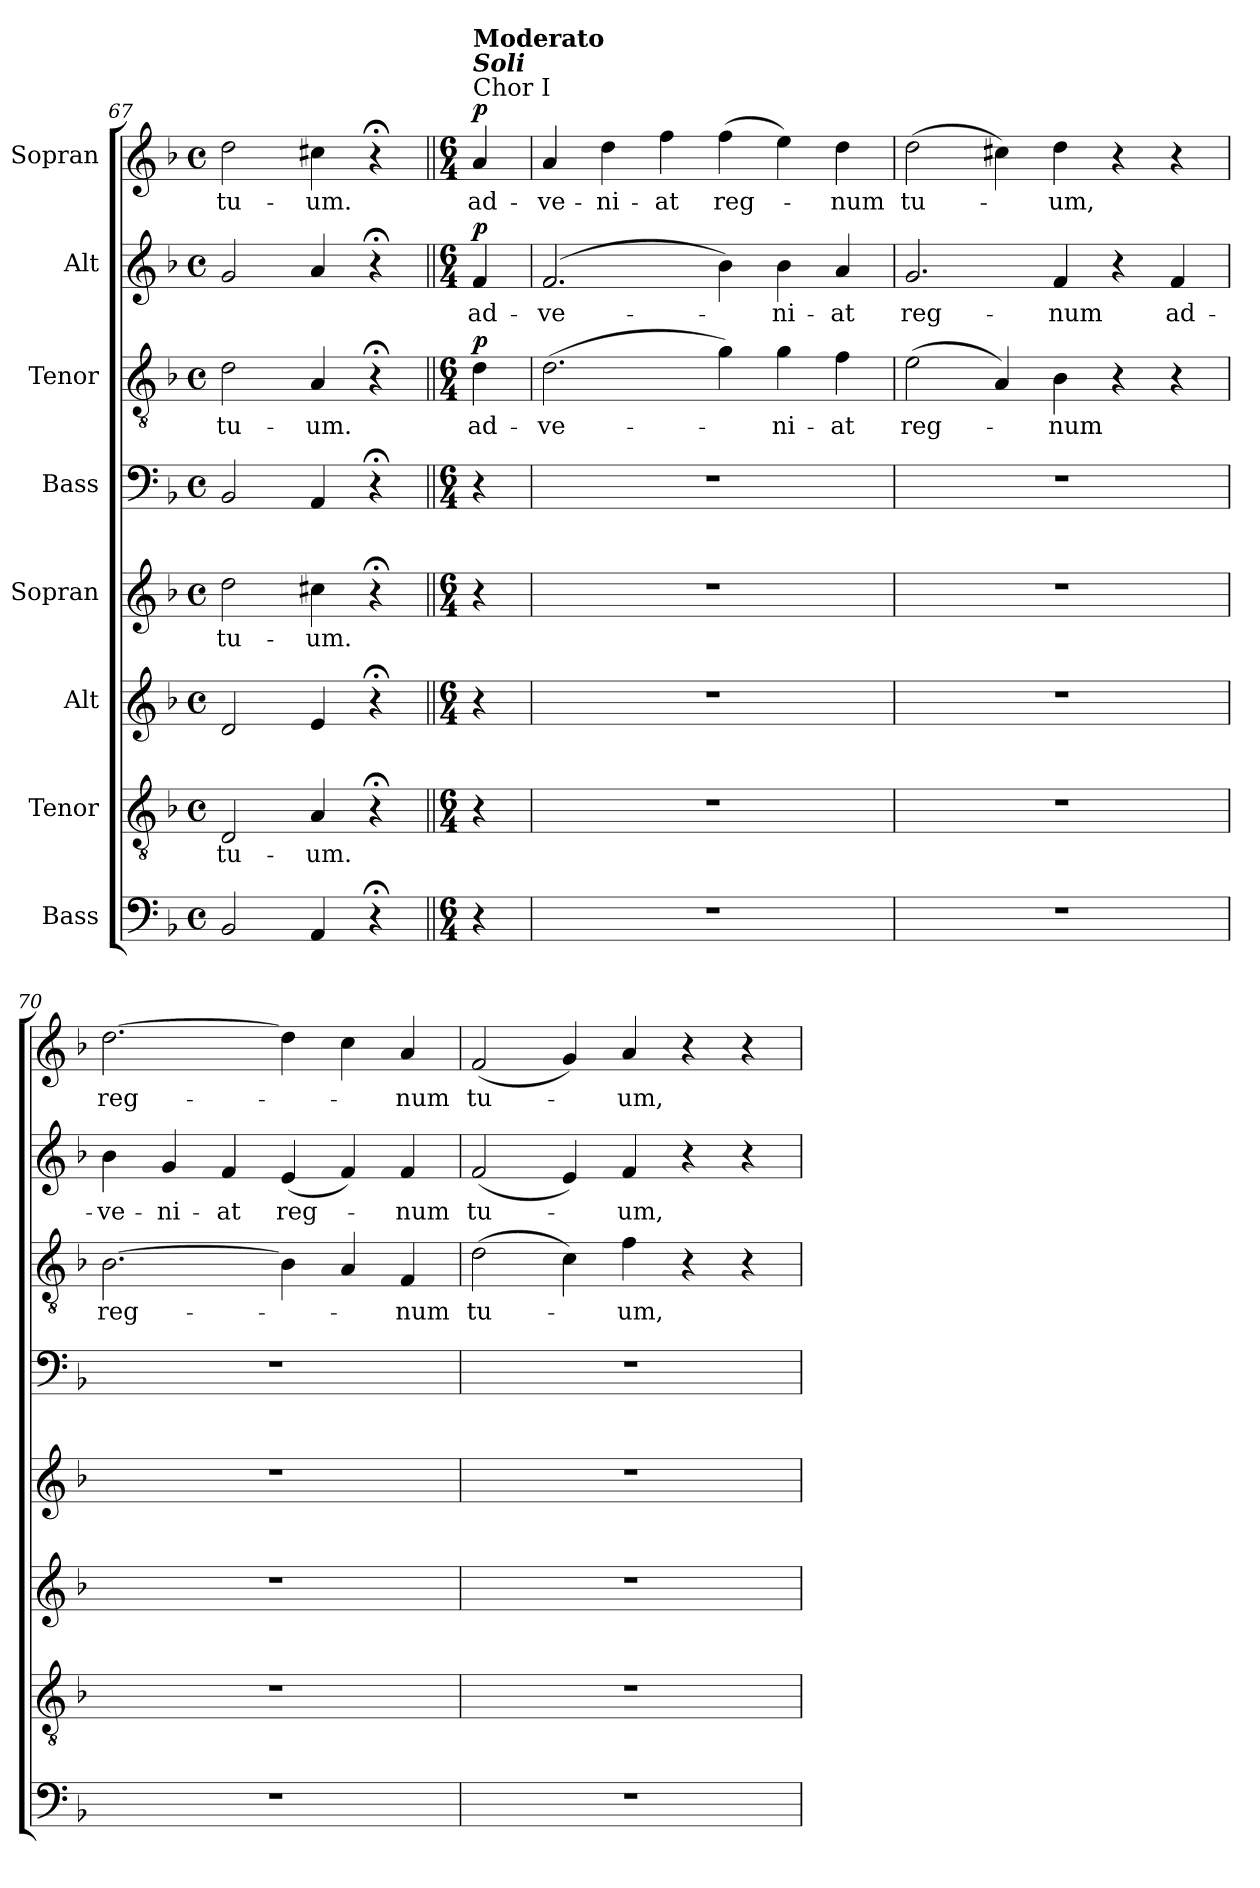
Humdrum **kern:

**kern	**kern	**text	**kern	**kern	**text	**kern	**kern	**text	**dynam	**kern	**text	**dynam	**kern	**text	**dynam
*part8	*part7	*part7	*part6	*part5	*part5	*part4	*part3	*part3	*part3	*part2	*part2	*part2	*part1	*part1	*part1
*staff8	*staff7	*staff7	*staff6	*staff5	*staff5	*staff4	*staff3	*staff3	*staff3	*staff2	*staff2	*staff2	*staff1	*staff1	*staff1
*I"Bass	*I"Tenor	*	*I"Alt	*I"Sopran	*	*I"Bass	*I"Tenor	*	*	*I"Alt	*	*	*I"Sopran	*	*
*clefF4	*clefGv2	*	*clefG2	*clefG2	*	*clefF4	*clefGv2	*	*	*clefG2	*	*	*clefG2	*	*
*k[b-]	*k[b-]	*	*k[b-]	*k[b-]	*	*k[b-]	*k[b-]	*	*	*k[b-]	*	*	*k[b-]	*	*
*M4/4	*M4/4	*	*M4/4	*M4/4	*	*M4/4	*M4/4	*	*	*M4/4	*	*	*M4/4	*	*
*met(c)	*met(c)	*	*met(c)	*met(c)	*	*met(c)	*met(c)	*	*	*met(c)	*	*	*met(c)	*	*
=67	=67	=67	=67	=67	=67	=67	=67	=67	=67	=67	=67	=67	=67	=67	=67
!	!	!LO:LY:b	!	!	!LO:LY:b	!	!	!LO:LY:b	!	!	!	!	!	!LO:LY:b	!
2BB-/	2D/	tu-	2d/	2dd\	tu-	2BB-/	2d\	tu-	.	2g/	.	.	2dd\	tu-	.
!	!	!LO:LY:b	!	!	!LO:LY:b	!	!	!LO:LY:b	!	!	!	!	!	!LO:LY:b	!
4AA/	4A/	-um.	4e/	4cc#X\	-um.	4AA/	4A/	-um.	.	4a/	.	.	4cc#X\	-um.	.
4r;<	4r;<	.	4r;<	4r;<	.	4r;<	4r;<	.	.	4r;<	.	.	4r;<	.	.
!!LO:PB:g=z
=67X1||	=67X1||	=67X1||	=67X1||	=67X1||	=67X1||	=67X1||	=67X1||	=67X1||	=67X1||	=67X1||	=67X1||	=67X1||	=67X1||	=67X1||	=67X1||
*M6/4	*M6/4	*	*M6/4	*M6/4	*	*M6/4	*M6/4	*	*	*M6/4	*	*	*M6/4	*	*
!	!	!	!	!	!	!	!	!	!	!	!	!	!LO:TX:a:t=Chor I	!	!
!	!	!	!	!	!	!	!	!	!	!	!	!	!LO:TX:a:Bi:t=Soli	!	!
!	!	!	!	!	!	!	!	!	!	!	!	!	!LO:TX:a:B:t=Moderato	!	!
!	!	!	!	!	!	!	!	!LO:LY:b	!LO:DY:a	!	!LO:LY:b	!LO:DY:a	!	!LO:LY:b	!LO:DY:a
4r	4r	.	4r	4r	.	4r	4d\	ad-	p	4f/	ad-	p	4a/	ad-	p
=68	=68	=68	=68	=68	=68	=68	=68	=68	=68	=68	=68	=68	=68	=68	=68
!	!	!	!	!	!	!	!	!LO:LY:b	!	!	!LO:LY:b	!	!	!LO:LY:b	!
1.r	1.r	.	1.r	1.r	.	1.r	(2.d\	-ve-	.	(2.f/	-ve-	.	4a/	-ve-	.
!	!	!	!	!	!	!	!	!	!	!	!	!	!	!LO:LY:b	!
.	.	.	.	.	.	.	.	.	.	.	.	.	4dd\	-ni-	.
!	!	!	!	!	!	!	!	!	!	!	!	!	!	!LO:LY:b	!
.	.	.	.	.	.	.	.	.	.	.	.	.	4ff\	-at	.
!	!	!	!	!	!	!	!	!	!	!	!	!	!	!LO:LY:b	!
.	.	.	.	.	.	.	4g\)	.	.	4b-\)	.	.	(4ff\	reg-	.
!	!	!	!	!	!	!	!	!LO:LY:b	!	!	!LO:LY:b	!	!	!	!
.	.	.	.	.	.	.	4g\	-ni-	.	4b-\	-ni-	.	4ee\)	.	.
!	!	!	!	!	!	!	!	!LO:LY:b	!	!	!LO:LY:b	!	!	!LO:LY:b	!
.	.	.	.	.	.	.	4f\	-at	.	4a/	-at	.	4dd\	-num	.
=69	=69	=69	=69	=69	=69	=69	=69	=69	=69	=69	=69	=69	=69	=69	=69
!	!	!	!	!	!	!	!	!LO:LY:b	!	!	!LO:LY:b	!	!	!LO:LY:b	!
1.r	1.r	.	1.r	1.r	.	1.r	(2e\	-reg-	.	2.g/	reg-	.	(2dd\	tu-	.
.	.	.	.	.	.	.	4A/)	.	.	.	.	.	4cc#X\)	.	.
!	!	!	!	!	!	!	!	!LO:LY:b	!	!	!LO:LY:b	!	!	!LO:LY:b	!
.	.	.	.	.	.	.	4B-\	-num	.	4f/	-num	.	4dd\	-um,	.
.	.	.	.	.	.	.	4r	.	.	4r	.	.	4r	.	.
!	!	!	!	!	!	!	!	!	!	!	!LO:LY:b	!	!	!	!
.	.	.	.	.	.	.	4r	.	.	4f/	ad-	.	4r	.	.
=70	=70	=70	=70	=70	=70	=70	=70	=70	=70	=70	=70	=70	=70	=70	=70
!	!	!	!	!	!	!	!	!LO:LY:b	!	!	!LO:LY:b	!	!	!LO:LY:b	!
1.r	1.r	.	1.r	1.r	.	1.r	[2.B-\	reg-	.	4b-\	-ve-	.	[2.dd\	reg-	.
!	!	!	!	!	!	!	!	!	!	!	!LO:LY:b	!	!	!	!
.	.	.	.	.	.	.	.	.	.	4g/	-ni-	.	.	.	.
!	!	!	!	!	!	!	!	!	!	!	!LO:LY:b	!	!	!	!
.	.	.	.	.	.	.	.	.	.	4f/	-at	.	.	.	.
!	!	!	!	!	!	!	!	!	!	!	!LO:LY:b	!	!	!	!
.	.	.	.	.	.	.	4B-\]	.	.	(4e/	reg-	.	4dd\]	.	.
.	.	.	.	.	.	.	4A/	.	.	4f/)	.	.	4cc\	.	.
!	!	!	!	!	!	!	!	!LO:LY:b	!	!	!LO:LY:b	!	!	!LO:LY:b	!
.	.	.	.	.	.	.	4F/	-num	.	4f/	-num	.	4a/	-num	.
=71	=71	=71	=71	=71	=71	=71	=71	=71	=71	=71	=71	=71	=71	=71	=71
!	!	!	!	!	!	!	!	!LO:LY:b	!	!	!LO:LY:b	!	!	!LO:LY:b	!
1.r	1.r	.	1.r	1.r	.	1.r	(2d\	tu-	.	(2f/	tu-	.	(2f/	tu-	.
.	.	.	.	.	.	.	4c\)	.	.	4e/)	.	.	4g/)	.	.
!	!	!	!	!	!	!	!	!LO:LY:b	!	!	!LO:LY:b	!	!	!LO:LY:b	!
.	.	.	.	.	.	.	4f\	-um,	.	4f/	-um,	.	4a/	-um,	.
.	.	.	.	.	.	.	4r	.	.	4r	.	.	4r	.	.
.	.	.	.	.	.	.	4r	.	.	4r	.	.	4r	.	.
=	=	=	=	=	=	=	=	=	=	=	=	=	=	=	=
*-	*-	*-	*-	*-	*-	*-	*-	*-	*-	*-	*-	*-	*-	*-	*-
